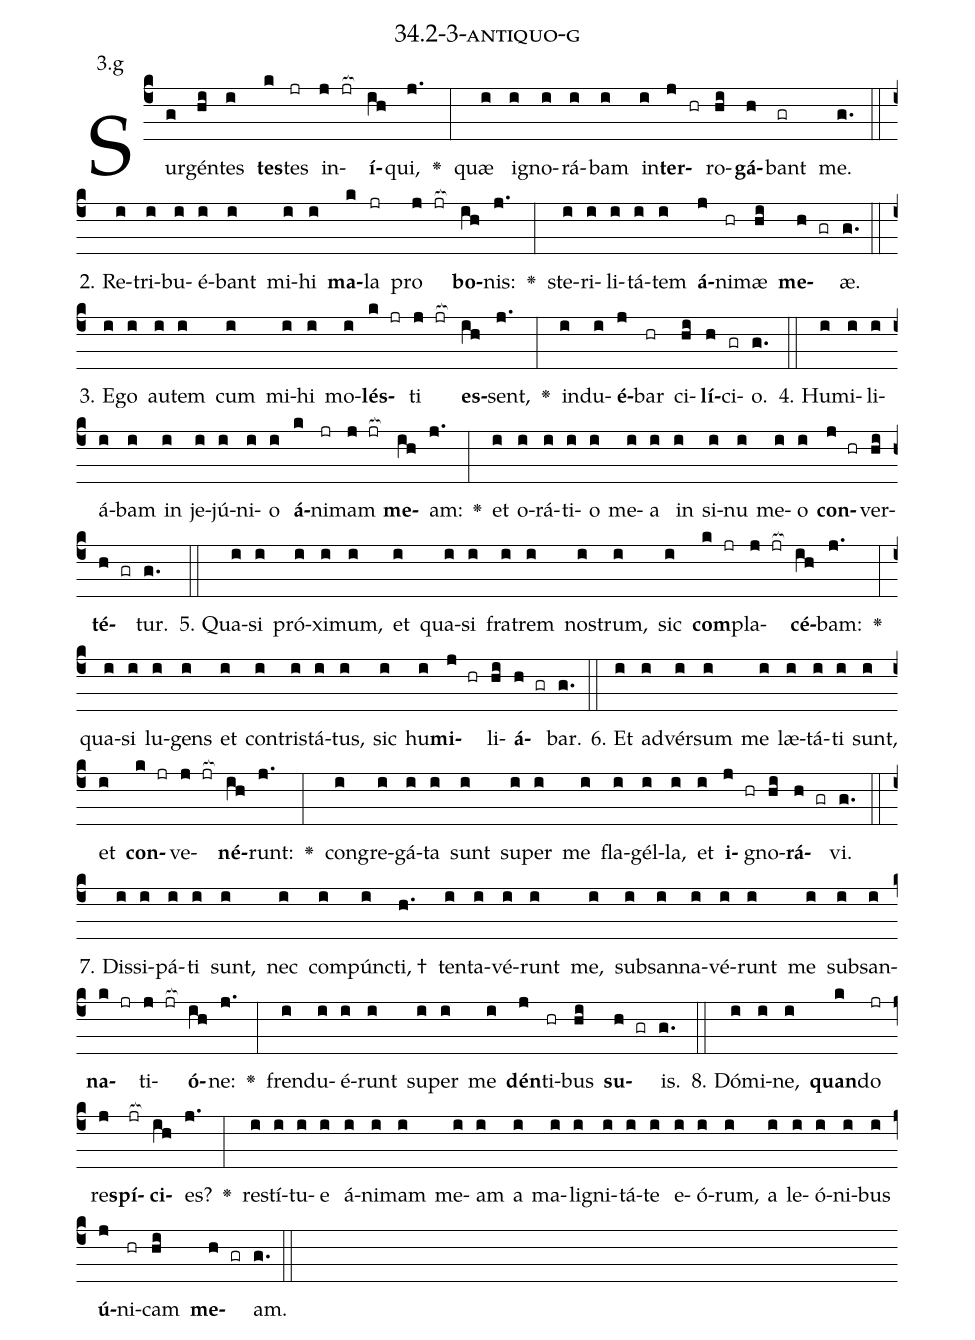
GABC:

name: 34.2-3-antiquo-g;
annotation: 3.g;
%%
(c4)Sur(g)gén(hi)tes(i) <b>tes</b>(k)tes(jr) in(j jr[ocb:1{])<b>í</b>(ih[ocb:0}])qui,(j.) <v>\greheightstar</v>(:) quæ(i) i(i)gno(i)rá(i)bam(i) in(i)<b>ter</b>(j hr)ro(hi)<b>gá</b>(h)bant(gr) me.(g.) (::)
2. Re(i)tri(i)bu(i)é(i)bant(i) mi(i)hi(i) <b>ma</b>(k)la(jr) pro(j jr[ocb:1{]) <b>bo</b>(ih[ocb:0}])nis:(j.) <v>\greheightstar</v>(:) ste(i)ri(i)li(i)tá(i)tem(i) <b>á</b>(j)ni(hr)mæ(hi) <b>me</b>(h gr)æ.(g.) (::)
3. E(i)go(i) au(i)tem(i) cum(i) mi(i)hi(i) mo(i)<b>lés</b>(k jr)ti(j jr[ocb:1{]) <b>es</b>(ih[ocb:0}])sent,(j.) <v>\greheightstar</v>(:) ind(i)u(i)<b>é</b>(j)bar(hr) ci(hi)<b>lí</b>(h)ci(gr)o.(g.) (::)
4. Hu(i)mi(i)li(i)á(i)bam(i) in(i) je(i)jú(i)ni(i)o(i) <b>á</b>(k)ni(jr)mam(j jr[ocb:1{]) <b>me</b>(ih[ocb:0}])am:(j.) <v>\greheightstar</v>(:) et(i) o(i)rá(i)ti(i)o(i) me(i)a(i) in(i) si(i)nu(i) me(i)o(i) <b>con</b>(j hr)ver(hi)<b>té</b>(h gr)tur.(g.) (::)
5. Qua(i)si(i) pró(i)xi(i)mum,(i) et(i) qua(i)si(i) fra(i)trem(i) nos(i)trum,(i) sic(i) <b>com</b>(k jr)pla(j jr[ocb:1{])<b>cé</b>(ih[ocb:0}])bam:(j.) <v>\greheightstar</v>(:) qua(i)si(i) lu(i)gens(i) et(i) con(i)tris(i)tá(i)tus,(i) sic(i) hu(i)<b>mi</b>(j hr)li(hi)<b>á</b>(h gr)bar.(g.) (::)
6. Et(i) ad(i)vér(i)sum(i) me(i) læ(i)tá(i)ti(i) sunt,(i) et(i) <b>con</b>(k jr)ve(j jr[ocb:1{])<b>né</b>(ih[ocb:0}])runt:(j.) <v>\greheightstar</v>(:) con(i)gre(i)gá(i)ta(i) sunt(i) su(i)per(i) me(i) fla(i)gél(i)la,(i) et(i) <b>i</b>(j hr)gno(hi)<b>rá</b>(h gr)vi.(g.) (::)
7. Dis(i)si(i)pá(i)ti(i) sunt,(i) nec(i) com(i)púnc(i)ti, †(h.) ten(i)ta(i)vé(i)runt(i) me,(i) sub(i)san(i)na(i)vé(i)runt(i) me(i) sub(i)san(i)<b>na</b>(k jr)ti(j jr[ocb:1{])<b>ó</b>(ih[ocb:0}])ne:(j.) <v>\greheightstar</v>(:) fren(i)du(i)é(i)runt(i) su(i)per(i) me(i) <b>dén</b>(j)ti(hr)bus(hi) <b>su</b>(h gr)is.(g.) (::)
8. Dó(i)mi(i)ne,(i) <b>quan</b>(k)do(jr) re(j)<b>spí</b>(jr[ocb:1{])<b>ci</b>(ih[ocb:0}])es?(j.) <v>\greheightstar</v>(:) re(i)stí(i)tu(i)e(i) á(i)ni(i)mam(i) me(i)am(i) a(i) ma(i)li(i)gni(i)tá(i)te(i) e(i)ó(i)rum,(i) a(i) le(i)ó(i)ni(i)bus(i) <b>ú</b>(j)ni(hr)cam(hi) <b>me</b>(h gr)am.(g.) (::)
